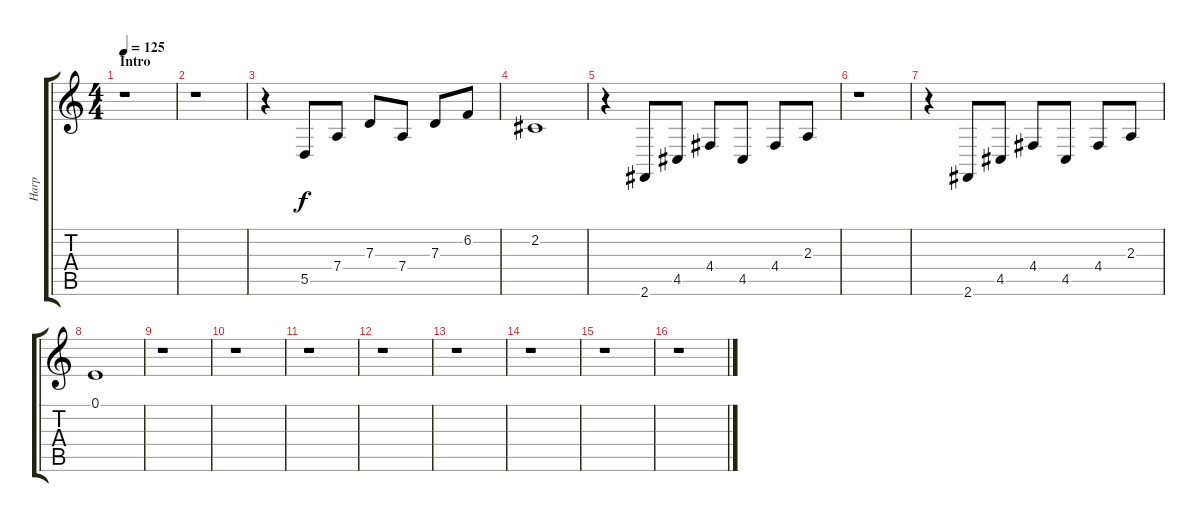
\track ("Harp " "Harp ") {instrument orchestralharp}
\staff {score tabs}
\tuning (E4 B3 G3 D3 A2 E2) {hide}
\ts (4 4)
\section ("" "Intro ")
\tempo 125
\clef g2
\ks c
r.1{dy f instrument orchestralharp} |
r.1 |
r.4 5.5.8 7.4.8 7.3.8 7.4.8 7.3.8 6.2.8 |
2.2.1 |
r.4 2.6.8 4.5.8 4.4.8 4.5.8 4.4.8 2.3.8 |
r.1 |
r.4 2.6.8 4.5.8 4.4.8 4.5.8 4.4.8 2.3.8 |
0.1.1 |
r.1 |
r.1 |
r.1 |
r.1 |
r.1 |
r.1 |
r.1 |
r.1
